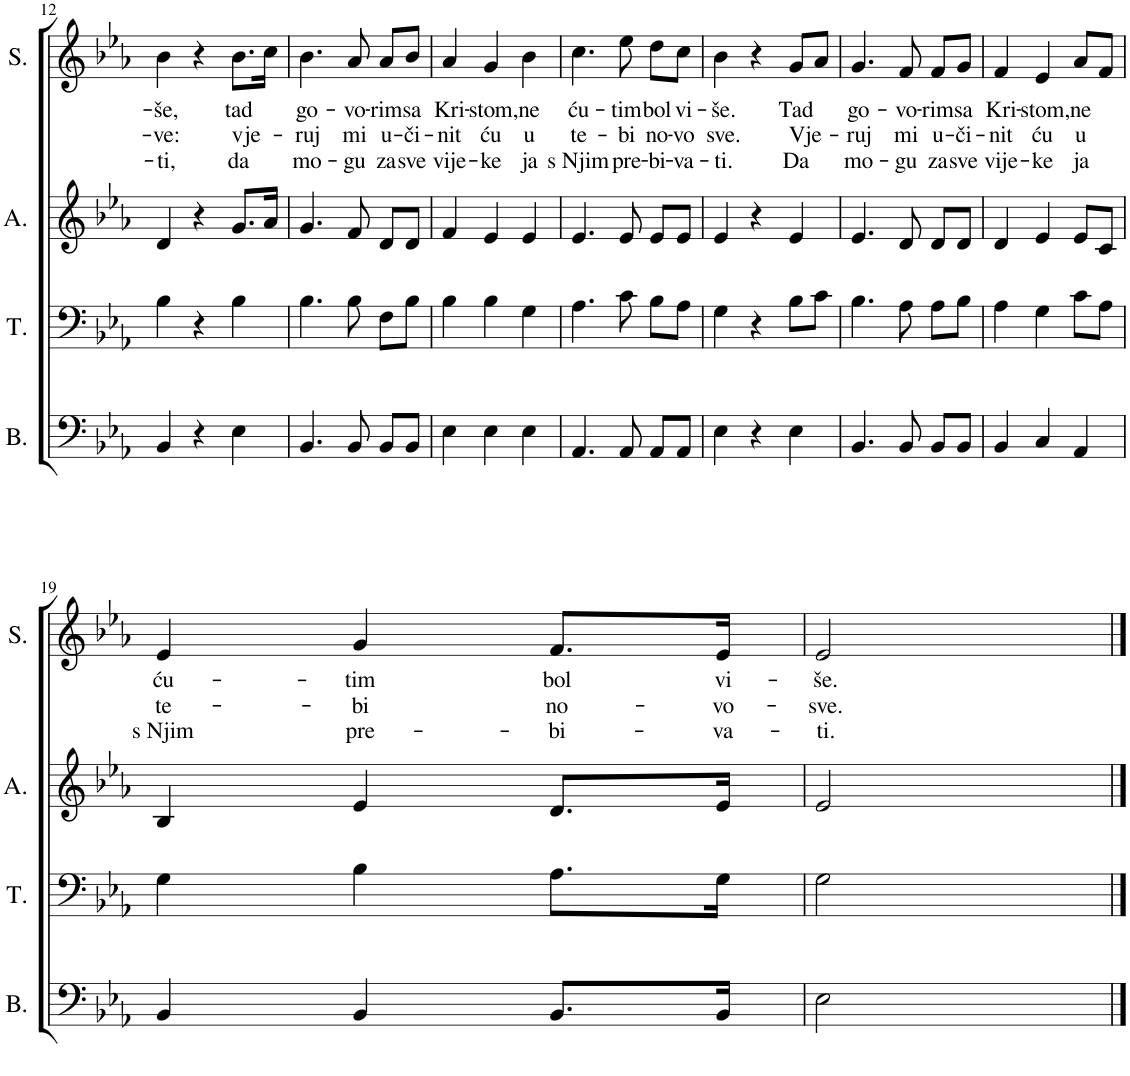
**kern	**kern	**kern	**kern	**text	**text	**text
*part4	*part3	*part2	*part1	*part1	*part1	*part1
*staff4	*staff3	*staff2	*staff1	*staff1	*staff1	*staff1
*I"Bass	*I"Tenor	*I"Alto	*I"Soprano	*	*	*
*I'B.	*I'T.	*I'A.	*I'S.	*	*	*
!!LO:PB:g=z
*clefF4	*clefF4	*clefG2	*clefG2	*	*	*
*k[b-e-a-]	*k[b-e-a-]	*k[b-e-a-]	*k[b-e-a-]	*	*	*
*M3/4	*M3/4	*M3/4	*M3/4	*	*	*
=12	=12	=12	=12	=12	=12	=12
!	!	!	!	!LO:LY:b	!LO:LY:b	!LO:LY:b
4BB-/	4B-\	4d/	4b-\	-še,	-ve:	-ti,
4r	4r	4r	4r	.	.	.
!	!	!	!	!LO:LY:b	!LO:LY:b	!LO:LY:b
4E-\	4B-\	8.g/L	8.b-\L	tad	vje-	da
.	.	16a-/Jk	16cc\Jk	.	.	.
=13	=13	=13	=13	=13	=13	=13
!	!	!	!	!LO:LY:b	!LO:LY:b	!LO:LY:b
4.BB-/	4.B-\	4.g/	4.b-\	go-	-ruj	mo-
!	!	!	!	!LO:LY:b	!LO:LY:b	!LO:LY:b
8BB-/	8B-\	8f/	8a-/	-vo-	mi	-gu
!	!	!	!	!LO:LY:b	!LO:LY:b	!LO:LY:b
8BB-/L	8F\L	8d/L	8a-/L	-rim	u-	za
!	!	!	!	!LO:LY:b	!LO:LY:b	!LO:LY:b
8BB-/J	8B-\J	8d/J	8b-/J	sa	-či-	sve
=14	=14	=14	=14	=14	=14	=14
!	!	!	!	!LO:LY:b	!LO:LY:b	!LO:LY:b
4E-\	4B-\	4f/	4a-/	Kri-	-nit	vije-
!	!	!	!	!LO:LY:b	!LO:LY:b	!LO:LY:b
4E-\	4B-\	4e-/	4g/	-stom,	ću	-ke
!	!	!	!	!LO:LY:b	!LO:LY:b	!LO:LY:b
4E-\	4G\	4e-/	4b-\	ne	u	ja
=15	=15	=15	=15	=15	=15	=15
!	!	!	!	!LO:LY:b	!LO:LY:b	!LO:LY:b
4.AA-/	4.A-\	4.e-/	4.cc\	ću-	te-	s Njim
!	!	!	!	!LO:LY:b	!LO:LY:b	!LO:LY:b
8AA-/	8c\	8e-/	8ee-\	-tim	-bi	pre-
!	!	!	!	!LO:LY:b	!LO:LY:b	!LO:LY:b
8AA-/L	8B-\L	8e-/L	8dd\L	bol	no-	-bi-
!	!	!	!	!LO:LY:b	!LO:LY:b	!LO:LY:b
8AA-/J	8A-\J	8e-/J	8cc\J	vi-	-vo	-va-
=16	=16	=16	=16	=16	=16	=16
!	!	!	!	!LO:LY:b	!LO:LY:b	!LO:LY:b
4E-\	4G\	4e-/	4b-\	-še.	sve.	-ti.
4r	4r	4r	4r	.	.	.
!	!	!	!	!LO:LY:b	!LO:LY:b	!LO:LY:b
4E-\	8B-\L	4e-/	8g/L	Tad	Vje-	Da
.	8c\J	.	8a-/J	.	.	.
=17	=17	=17	=17	=17	=17	=17
!	!	!	!	!LO:LY:b	!LO:LY:b	!LO:LY:b
4.BB-/	4.B-\	4.e-/	4.g/	go-	-ruj	mo-
!	!	!	!	!LO:LY:b	!LO:LY:b	!LO:LY:b
8BB-/	8A-\	8d/	8f/	-vo-	mi	-gu
!	!	!	!	!LO:LY:b	!LO:LY:b	!LO:LY:b
8BB-/L	8A-\L	8d/L	8f/L	-rim	u-	za
!	!	!	!	!LO:LY:b	!LO:LY:b	!LO:LY:b
8BB-/J	8B-\J	8d/J	8g/J	sa	-či-	sve
=18	=18	=18	=18	=18	=18	=18
!	!	!	!	!LO:LY:b	!LO:LY:b	!LO:LY:b
4BB-/	4A-\	4d/	4f/	Kri-	-nit	vije-
!	!	!	!	!LO:LY:b	!LO:LY:b	!LO:LY:b
4C/	4G\	4e-/	4e-/	-stom,	ću	-ke
!	!	!	!	!LO:LY:b	!LO:LY:b	!LO:LY:b
4AA-/	8c\L	8e-/L	8a-/L	ne	u	ja
.	8A-\J	8c/J	8f/J	.	.	.
!!LO:LB:g=z
=19	=19	=19	=19	=19	=19	=19
!	!	!	!	!LO:LY:b	!LO:LY:b	!LO:LY:b
4BB-/	4G\	4B-/	4e-/	ću-	te-	s Njim
!	!	!	!	!LO:LY:b	!LO:LY:b	!LO:LY:b
4BB-/	4B-\	4e-/	4g/	-tim	-bi	pre-
!	!	!	!	!LO:LY:b	!LO:LY:b	!LO:LY:b
8.BB-/L	8.A-\L	8.d/L	8.f/L	bol	no-	-bi-
!	!	!	!	!LO:LY:b	!LO:LY:b	!LO:LY:b
16BB-/Jk	16G\Jk	16e-/Jk	16e-/Jk	vi-	-vo-	-va-
=20	=20	=20	=20	=20	=20	=20
!	!	!	!	!LO:LY:b	!LO:LY:b	!LO:LY:b
2E-\	2G\	2e-/	2e-/	-še.	-sve.	-ti.
==	==	==	==	==	==	==
*-	*-	*-	*-	*-	*-	*-
